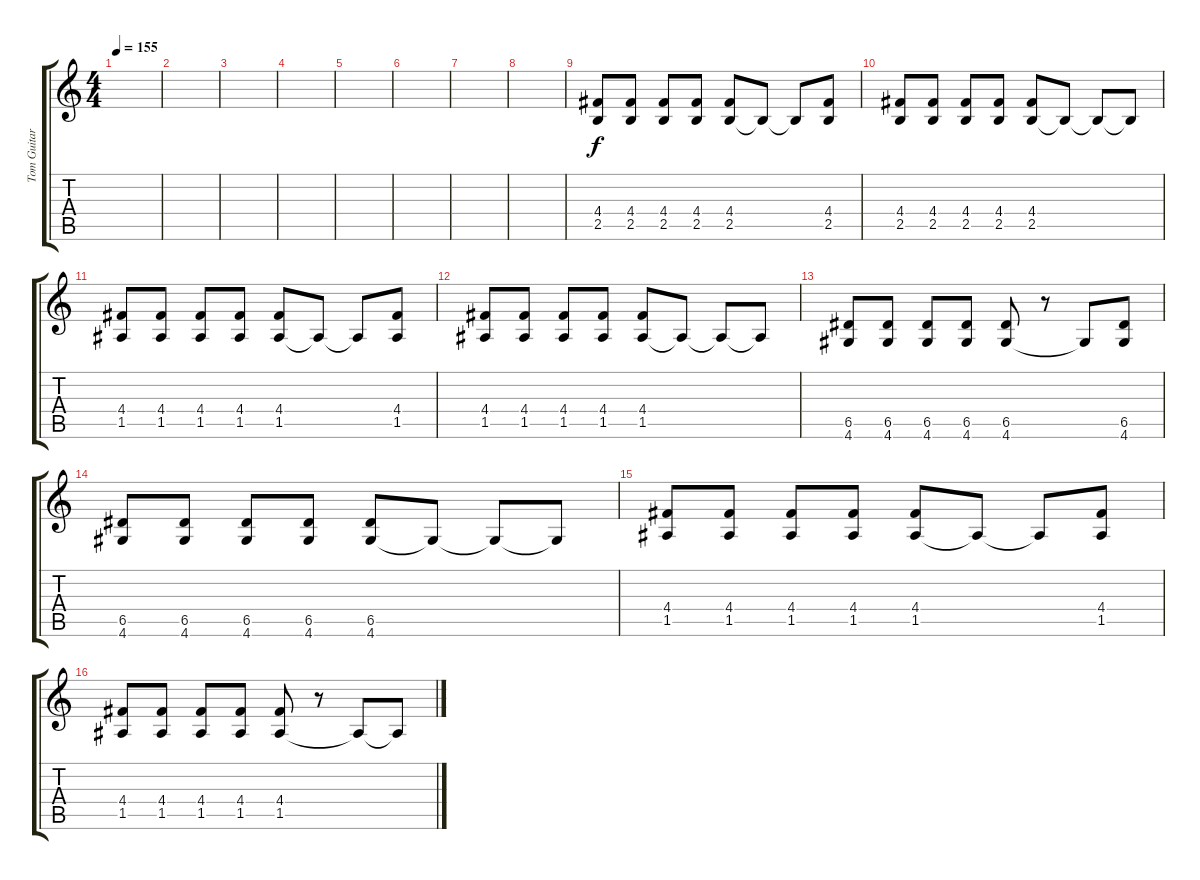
\track ("Tom Guitar 1" "Tom Guitar") {instrument acousticguitarsteel}
\staff {score tabs}
\tuning (E4 B3 G3 D3 A2 E2) {hide}
\ts (4 4)
\tempo 155
\clef g2
\ks c
|
|
|
|
|
|
|
|
(4.4 2.5).8 (4.4 2.5).8 (4.4 2.5).8 (4.4 2.5).8 (4.4 2.5).8 2.5{t}.8 2.5{t}.8 (4.4 2.5).8 |
(4.4 2.5).8 (4.4 2.5).8 (4.4 2.5).8 (4.4 2.5).8 (4.4 2.5).8 2.5{t}.8 2.5{t}.8 2.5{t}.8 |
(4.4 1.5).8 (4.4 1.5).8 (4.4 1.5).8 (4.4 1.5).8 (4.4 1.5).8 1.5{t}.8 1.5{t}.8 (4.4 1.5).8 |
(4.4 1.5).8 (4.4 1.5).8 (4.4 1.5).8 (4.4 1.5).8 (4.4 1.5).8 1.5{t}.8 1.5{t}.8 1.5{t}.8 |
(6.5 4.6).8 (6.5 4.6).8 (6.5 4.6).8 (6.5 4.6).8 (6.5 4.6).8 r.8 4.6{t}.8 (6.5 4.6).8 |
(6.5 4.6).8 (6.5 4.6).8 (6.5 4.6).8 (6.5 4.6).8 (6.5 4.6).8 4.6{t}.8 4.6{t}.8 4.6{t}.8 |
(4.4 1.5).8 (4.4 1.5).8 (4.4 1.5).8 (4.4 1.5).8 (4.4 1.5).8 1.5{t}.8 1.5{t}.8 (4.4 1.5).8 |
(4.4 1.5).8 (4.4 1.5).8 (4.4 1.5).8 (4.4 1.5).8 (4.4 1.5).8 r.8 1.5{t}.8 1.5{t}.8
